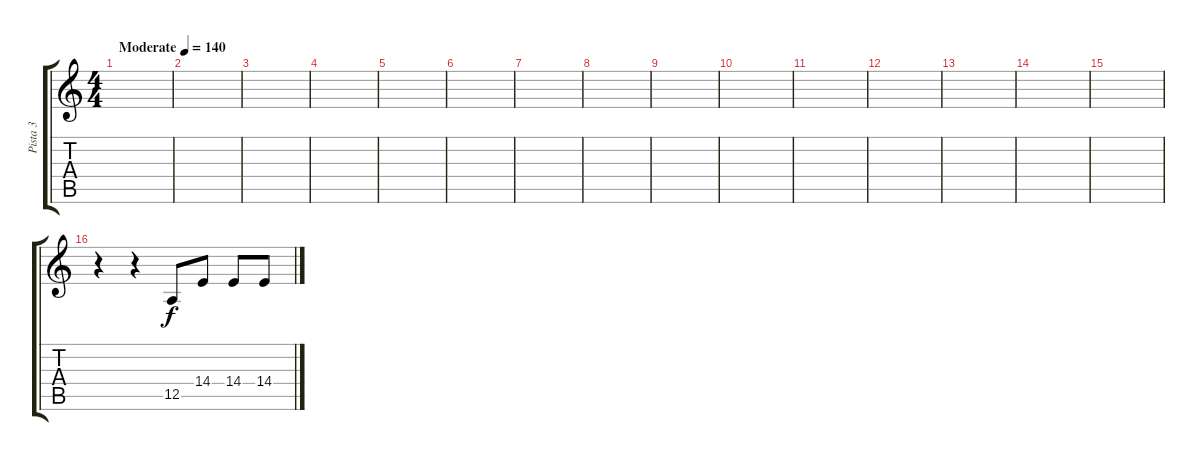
\track ("Pista 3" "Pista 3") {instrument lead6voice}
\staff {score tabs}
\tuning (E4 B3 G3 D3 A2 E2) {hide}
\ts (4 4)
\tempo (140 "Moderate")
\clef g2
\ks c
|
|
|
|
|
|
|
|
|
|
|
|
|
|
|
r.4 r.4 12.5.8 14.4.8 14.4.8 14.4.8
